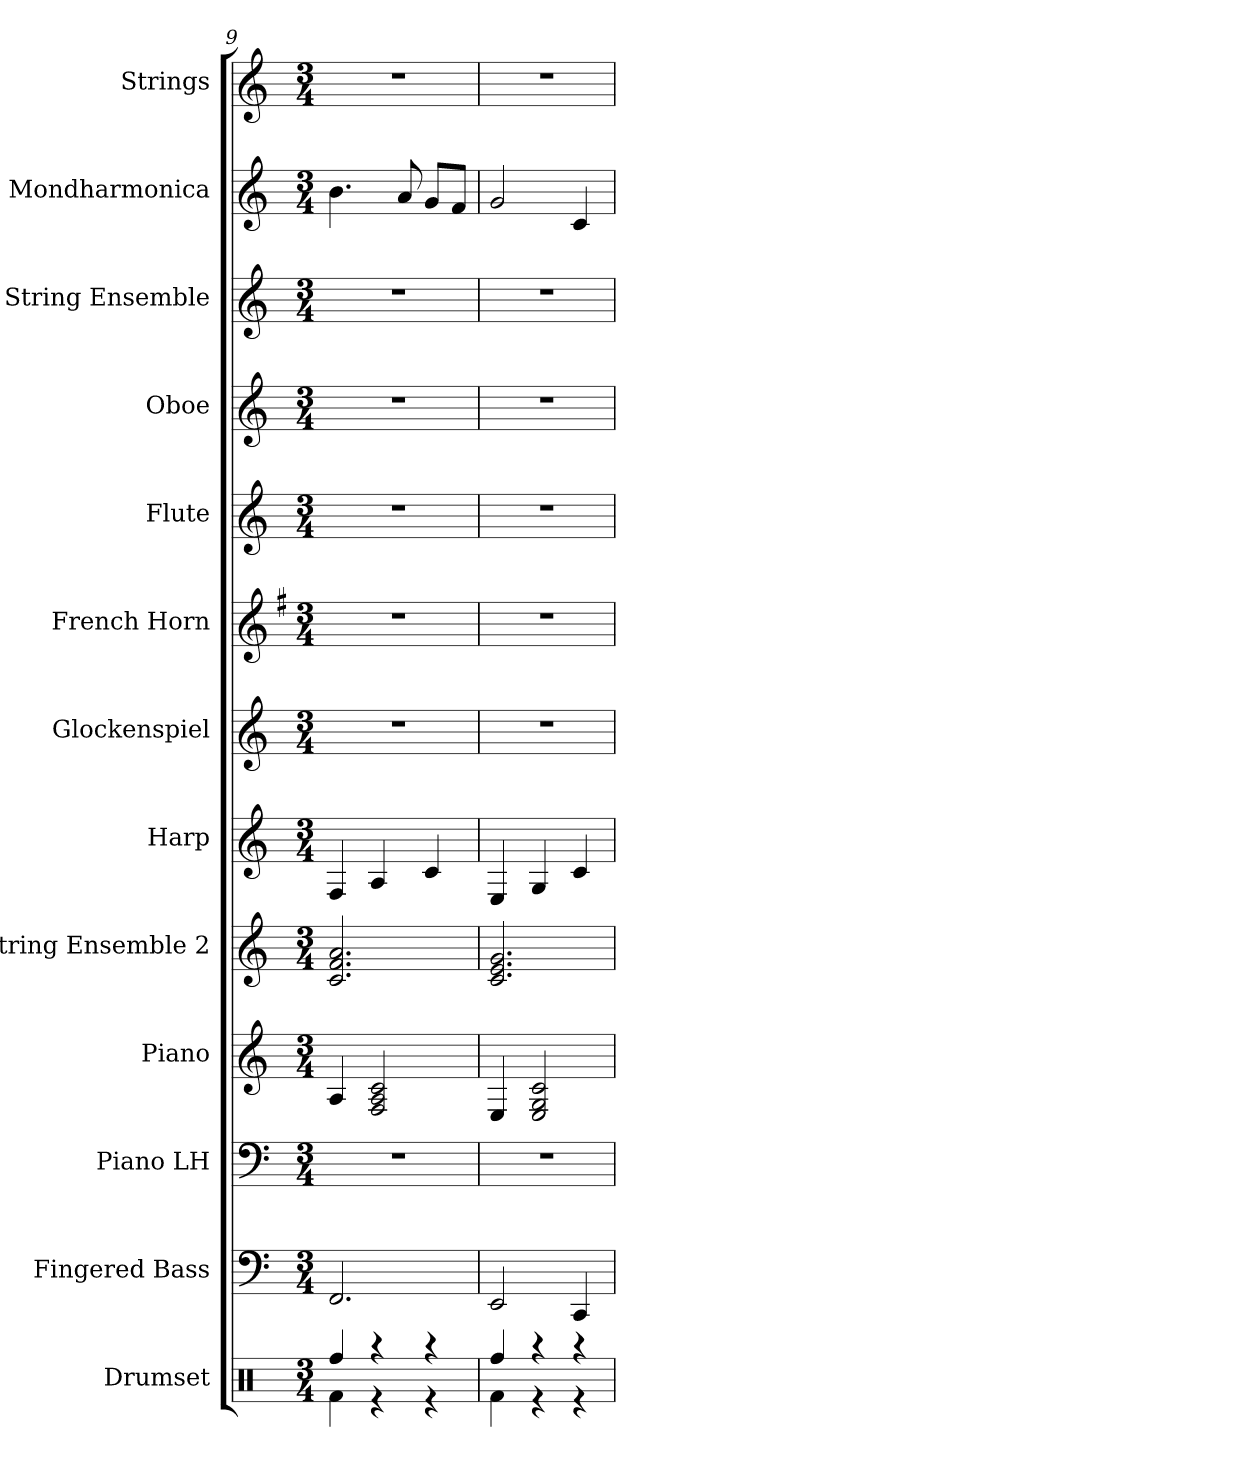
**kern	**kern	**kern	**kern	**kern	**kern	**kern	**kern	**kern	**kern	**kern	**kern	**kern
*part13	*part12	*part11	*part10	*part9	*part8	*part7	*part6	*part5	*part4	*part3	*part2	*part1
*staff13	*staff12	*staff11	*staff10	*staff9	*staff8	*staff7	*staff6	*staff5	*staff4	*staff3	*staff2	*staff1
*I"Drumset	*I"Fingered Bass	*I"Piano LH	*I"Piano	*I"String Ensemble 2	*I"Harp	*I"Glockenspiel	*I"French Horn	*I"Flute	*I"Oboe	*I"String Ensemble	*I"Mondharmonica	*I"Strings
*I'Drumset	*I'Fingered Bass	*I'Piano LH	*I'Piano	*I'String Ensemble 2	*I'Harp	*I'Glockenspiel	*I'French Horn	*I'Flute	*I'Oboe	*I'String Ensemble	*I'Mondharmonica	*I'Strings
*clefX	*clefF4	*clefF4	*clefG2	*clefG2	*clefG2	*clefG2	*clefG2	*clefG2	*clefG2	*clefG2	*clefG2	*clefG2
*	*ITrd-7c-12	*	*	*	*	*ITrd7c12	*ITrd4c7	*	*	*	*	*
*k[]	*k[]	*k[]	*k[]	*k[]	*k[]	*k[]	*k[]	*k[]	*k[]	*k[]	*k[]	*k[]
*M3/4	*M3/4	*M3/4	*M3/4	*M3/4	*M3/4	*M3/4	*M3/4	*M3/4	*M3/4	*M3/4	*M3/4	*M3/4
=9	=9	=9	=9	=9	=9	=9	=9	=9	=9	=9	=9	=9
*^	*	*	*	*	*	*	*	*	*	*	*	*
4Rff/	4Rf\	2.F/	2.r	4A/	2.c/ 2.f/ 2.a/	4F/	2.r	2.r	2.r	2.r	2.r	4.b\	2.r
4r	4r	.	.	2F/ 2A/ 2c/	.	4A/	.	.	.	.	.	.	.
.	.	.	.	.	.	.	.	.	.	.	.	8a/	.
4r	4r	.	.	.	.	4c/	.	.	.	.	.	8g/L	.
.	.	.	.	.	.	.	.	.	.	.	.	8f/J	.
=10	=10	=10	=10	=10	=10	=10	=10	=10	=10	=10	=10	=10	=10
4Rff/	4Rf\	2E/	2.r	4E/	2.c/ 2.e/ 2.g/	4E/	2.r	2.r	2.r	2.r	2.r	2g/	2.r
4r	4r	.	.	2E/ 2G/ 2c/	.	4G/	.	.	.	.	.	.	.
4r	4r	4C/	.	.	.	4c/	.	.	.	.	.	4c/	.
*v	*v	*	*	*	*	*	*	*	*	*	*	*	*
=	=	=	=	=	=	=	=	=	=	=	=	=
*-	*-	*-	*-	*-	*-	*-	*-	*-	*-	*-	*-	*-
